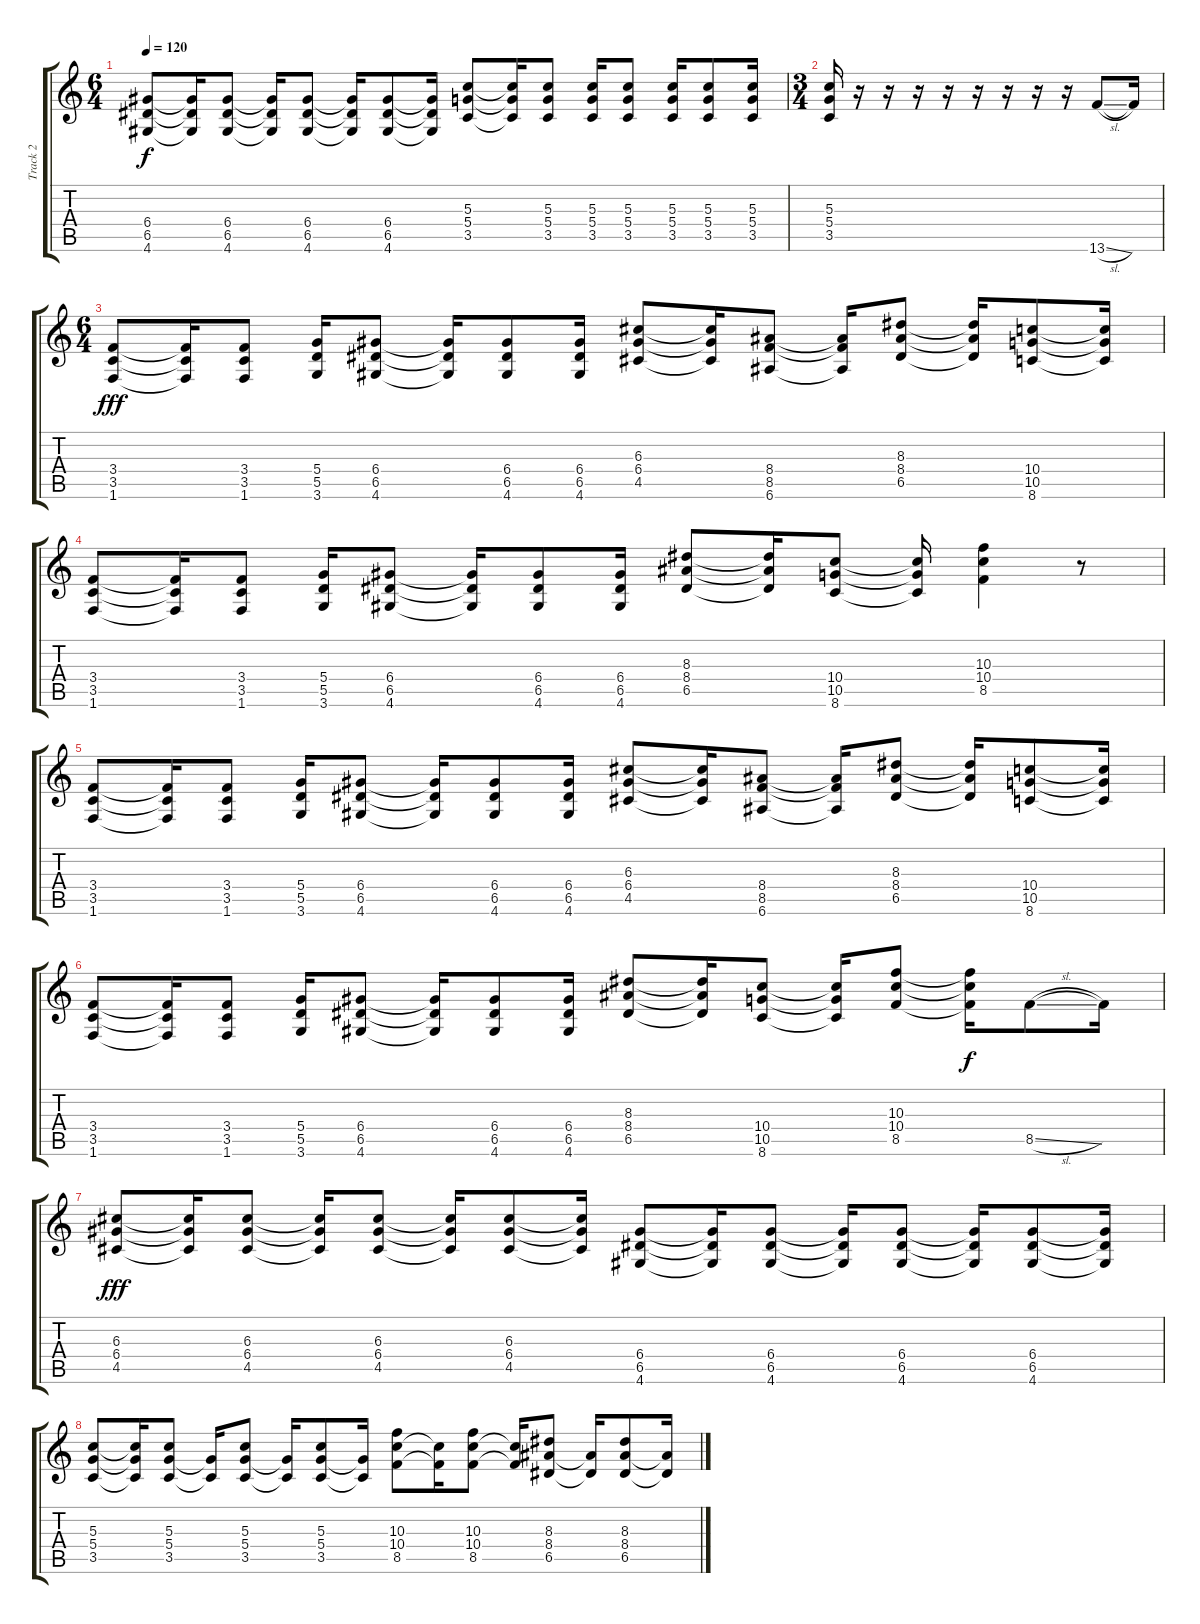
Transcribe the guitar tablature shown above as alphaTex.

\track ("Track 2" "Track 2") {instrument distortionguitar}
\staff {score tabs}
\tuning (E4 B3 G3 D3 A2 E2) {hide}
\ts (6 4)
\tempo 120
\clef g2
\ks c
(6.4 6.5 4.6).8{dy f} (6.4{t} 6.5{t} 4.6{t}).16 (6.4 6.5 4.6).8 (6.4{t} 6.5{t} 4.6{t}).16 (6.4 6.5 4.6).8 (6.4{t} 6.5{t} 4.6{t}).16 (6.4 6.5 4.6).8 (6.4{t} 6.5{t} 4.6{t}).16 (5.3 5.4 3.5).8 (5.3{t} 5.4{t} 3.5{t}).16 (5.3 5.4 3.5).8 (5.3 5.4 3.5).16 (5.3 5.4 3.5).8 (5.3 5.4 3.5).16 (5.3 5.4 3.5).8 (5.3 5.4 3.5).16 |
\ts (3 4)
(5.3 5.4 3.5).16 r.16 r.16 r.16 r.16 r.16 r.16 r.16 r.16 13.6{sl}.8 13.6{t}.16 |
\ts (6 4)
(3.4 3.5 1.6).8{dy fff} (3.4{t} 3.5{t} 1.6{t}).16 (3.4 3.5 1.6).8 (5.4 5.5 3.6).16 (6.4 6.5 4.6).8 (6.4{t} 6.5{t} 4.6{t}).16 (6.4 6.5 4.6).8 (6.4 6.5 4.6).16 (6.3 6.4 4.5).8 (6.3{t} 6.4{t} 4.5{t}).16 (8.4 8.5 6.6).8 (8.4{t} 8.5{t} 6.6{t}).16 (8.3 8.4 6.5).8 (8.3{t} 8.4{t} 6.5{t}).16 (10.4 10.5 8.6).8 (10.4{t} 10.5{t} 8.6{t}).16 |
(3.4 3.5 1.6).8 (3.4{t} 3.5{t} 1.6{t}).16 (3.4 3.5 1.6).8 (5.4 5.5 3.6).16 (6.4 6.5 4.6).8 (6.4{t} 6.5{t} 4.6{t}).16 (6.4 6.5 4.6).8 (6.4 6.5 4.6).16 (8.3 8.4 6.5).8 (8.3{t} 8.4{t} 6.5{t}).16 (10.4 10.5 8.6).8 (10.4{t} 10.5{t} 8.6{t}).16 (10.3 10.4 8.5).4 r.8 |
(3.4 3.5 1.6).8 (3.4{t} 3.5{t} 1.6{t}).16 (3.4 3.5 1.6).8 (5.4 5.5 3.6).16 (6.4 6.5 4.6).8 (6.4{t} 6.5{t} 4.6{t}).16 (6.4 6.5 4.6).8 (6.4 6.5 4.6).16 (6.3 6.4 4.5).8 (6.3{t} 6.4{t} 4.5{t}).16 (8.4 8.5 6.6).8 (8.4{t} 8.5{t} 6.6{t}).16 (8.3 8.4 6.5).8 (8.3{t} 8.4{t} 6.5{t}).16 (10.4 10.5 8.6).8 (10.4{t} 10.5{t} 8.6{t}).16 |
(3.4 3.5 1.6).8 (3.4{t} 3.5{t} 1.6{t}).16 (3.4 3.5 1.6).8 (5.4 5.5 3.6).16 (6.4 6.5 4.6).8 (6.4{t} 6.5{t} 4.6{t}).16 (6.4 6.5 4.6).8 (6.4 6.5 4.6).16 (8.3 8.4 6.5).8 (8.3{t} 8.4{t} 6.5{t}).16 (10.4 10.5 8.6).8 (10.4{t} 10.5{t} 8.6{t}).16 (10.3 10.4 8.5).8 (10.3{t} 10.4{t} 8.5{t}).16{dy f} 8.5{sl}.8 8.5{t}.16 |
(6.3 6.4 4.5).8{dy fff} (6.3{t} 6.4{t} 4.5{t}).16 (6.3 6.4 4.5).8 (6.3{t} 6.4{t} 4.5{t}).16 (6.3 6.4 4.5).8 (6.3{t} 6.4{t} 4.5{t}).16 (6.3 6.4 4.5).8 (6.3{t} 6.4{t} 4.5{t}).16 (6.4 6.5 4.6).8 (6.4{t} 6.5{t} 4.6{t}).16 (6.4 6.5 4.6).8 (6.4{t} 6.5{t} 4.6{t}).16 (6.4 6.5 4.6).8 (6.4{t} 6.5{t} 4.6{t}).16 (6.4 6.5 4.6).8 (6.4{t} 6.5{t} 4.6{t}).16 |
(5.3 5.4 3.5).8 (5.3{t} 5.4{t} 3.5{t}).16 (5.3 5.4 3.5).8 (5.4{t} 3.5{t}).16 (5.3 5.4 3.5).8 (5.4{t} 3.5{t}).16 (5.3 5.4 3.5).8 (5.4{t} 3.5{t}).16 (10.3 10.4 8.5).8 (10.4{t} 8.5{t}).16 (10.3 10.4 8.5).8 (10.4{t} 8.5{t}).16 (8.3 8.4 6.5).8 (8.4{t} 6.5{t}).16 (8.3 8.4 6.5).8 (8.4{t} 6.5{t}).16
